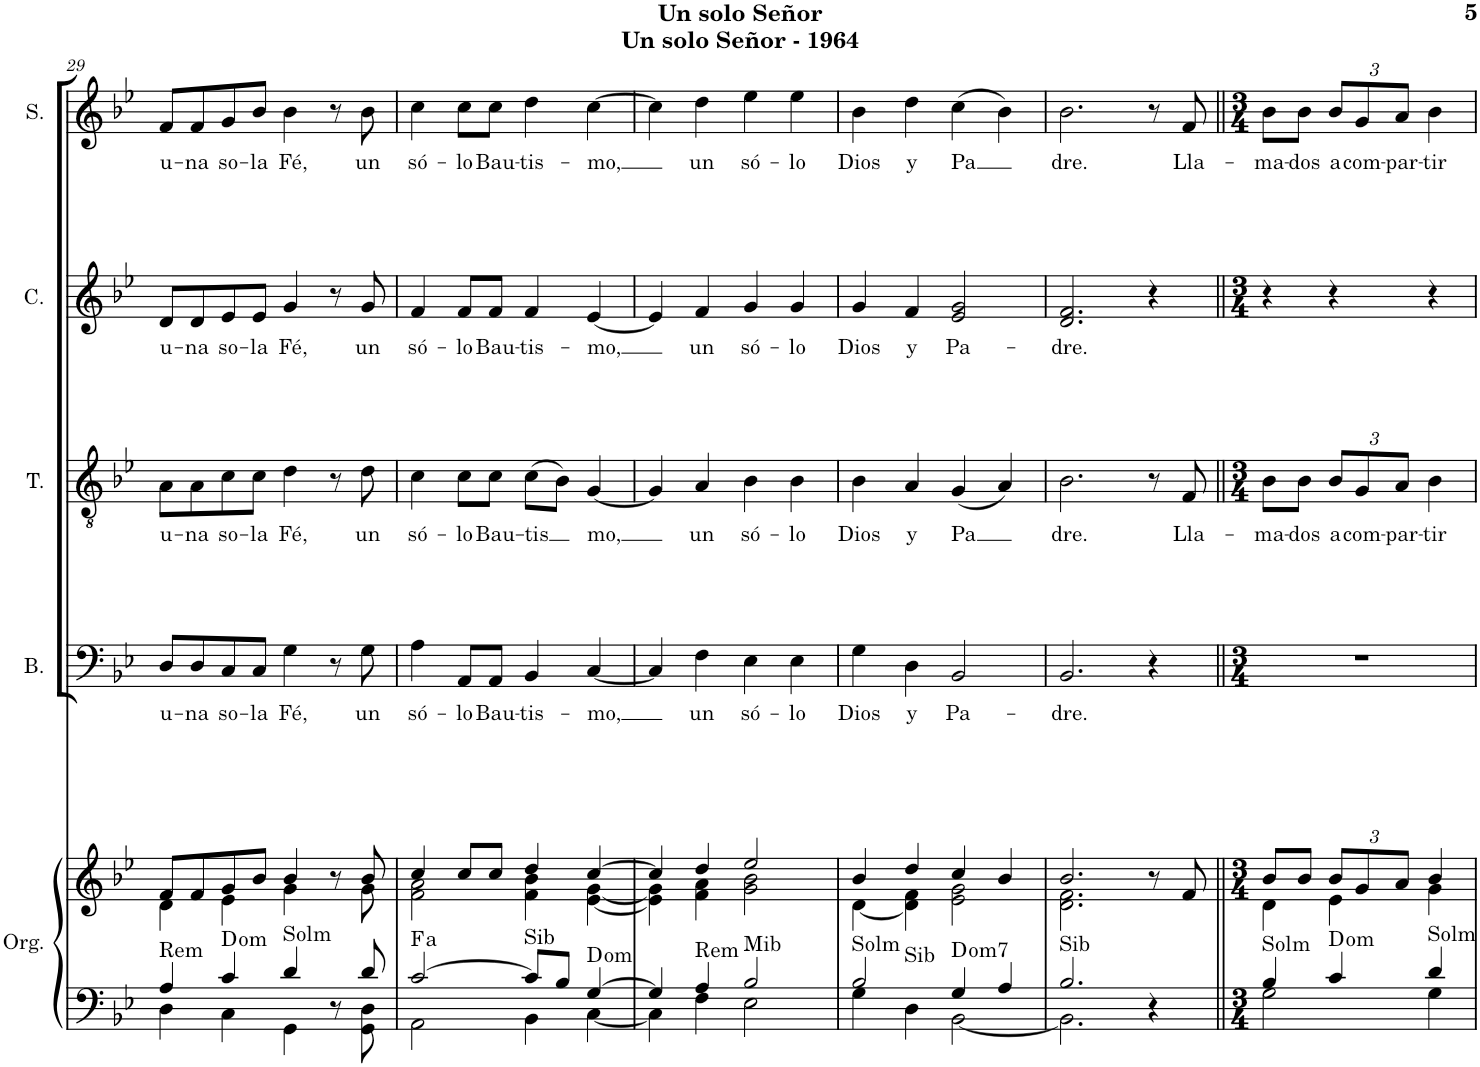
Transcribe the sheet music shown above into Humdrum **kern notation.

**kern	**kern	**harte	**kern	**text	**kern	**text	**kern	**text	**kern	**text
*part5	*part5	*part5	*part4	*part4	*part3	*part3	*part2	*part2	*part1	*part1
*staff6	*staff5	*	*staff4	*staff4	*staff3	*staff3	*staff2	*staff2	*staff1	*staff1
*I"Órgano	*	*	*I"Bajo	*	*I"Tenor	*	*I"Contralto	*	*I"Soprano	*
*	*	*	*I'B.	*	*I'T.	*	*I'C.	*	*I'S.	*
!!LO:PB:g=z
*clefF4	*clefG2	*	*clefF4	*	*clefGv2	*	*clefG2	*	*clefG2	*
*k[b-e-]	*k[b-e-]	*	*k[b-e-]	*	*k[b-e-]	*	*k[b-e-]	*	*k[b-e-]	*
*M4/4	*M4/4	*	*M4/4	*	*M4/4	*	*M4/4	*	*M4/4	*
=29	=29	=29	=29	=29	=29	=29	=29	=29	=29	=29
*^	*^	*	*	*	*	*	*	*	*	*
!	!	!	!	!LO:H:kt=Rem	!	!LO:LY:b	!	!LO:LY:b	!	!LO:LY:b	!	!LO:LY:b
4A/	4D\	8f/L	4d\	N	8D/L	u-	8A\L	u-	8d/L	u-	8f/L	u-
!	!	!	!	!	!	!LO:LY:b	!	!LO:LY:b	!	!LO:LY:b	!	!LO:LY:b
.	.	8f/	.	.	8D/	-na	8A\	-na	8d/	-na	8f/	-na
!	!	!	!	!	!	!LO:LY:b	!	!LO:LY:b	!	!LO:LY:b	!	!LO:LY:b
4c/	4C\	8g/	4e-\	D:dim	8C/	so-	8c\	so-	8e-/	so-	8g/	so-
!	!	!	!	!	!	!LO:LY:b	!	!LO:LY:b	!	!LO:LY:b	!	!LO:LY:b
.	.	8b-/J	.	.	8C/J	-la	8c\J	-la	8e-/J	-la	8b-/J	-la
!	!	!	!	!LO:H:kt=Solm	!	!LO:LY:b	!	!LO:LY:b	!	!LO:LY:b	!	!LO:LY:b
4d/	4GG\	4b-/	4g\	N	4G\	Fé,	4d\	Fé,	4g/	Fé,	4b-\	Fé,
8r	8ryy	8r	8ryy	.	8r	.	8r	.	8r	.	8r	.
!	!	!	!	!	!	!LO:LY:b	!	!LO:LY:b	!	!LO:LY:b	!	!LO:LY:b
8d/	8GG\ 8D\	8b-/	8g\	.	8G\	un	8d\	un	8g/	un	8b-\	un
=30	=30	=30	=30	=30	=30	=30	=30	=30	=30	=30	=30	=30
!	!	!	!	!LO:H:kt=a	!	!LO:LY:b	!	!LO:LY:b	!	!LO:LY:b	!	!LO:LY:b
[2c/	2AA\	4cc/	2f\ 2a\	.	4A\	só-	4c\	só-	4f/	só-	4cc\	só-
!	!	!	!	!	!	!LO:LY:b	!	!LO:LY:b	!	!LO:LY:b	!	!LO:LY:b
.	.	8cc/L	.	.	8AA/L	-lo	8c\L	-lo	8f/L	-lo	8cc\L	-lo
!	!	!	!	!	!	!LO:LY:b	!	!LO:LY:b	!	!LO:LY:b	!	!LO:LY:b
.	.	8cc/J	.	.	8AA/J	Bau-	8c\J	Bau-	8f/J	Bau-	8cc\J	Bau-
!	!	!	!	!LO:H:kt=Sib	!	!LO:LY:b	!	!LO:LY:b	!	!LO:LY:b	!	!LO:LY:b
8c/L]	4BB-\	4dd/	4f\ 4b-\	N	4BB-/	-tis-	(8c\L	-tis	4f/	-tis-	4dd\	-tis-
8B-/J	.	.	.	.	.	.	8B-\J)	.	.	.	.	.
!	!	!	!	!	!	!LO:LY:b	!	!LO:LY:b	!	!LO:LY:b	!	!LO:LY:b
[4G/	[4C\	[4cc/	[4e-\ [4g\	D:dim	[4C/	-mo,	[4G/	mo,	[4e-/	-mo,	[4cc\	-mo,
=31	=31	=31	=31	=31	=31	=31	=31	=31	=31	=31	=31	=31
4G/]	4C\]	4cc/]	4e-\] 4g\]	.	4C/]	.	4G/]	.	4e-/]	.	4cc\]	.
!	!	!	!	!LO:H:kt=Rem	!	!LO:LY:b	!	!LO:LY:b	!	!LO:LY:b	!	!LO:LY:b
4A/	4F\	4dd/	4f\ 4a\	N	4F\	un	4A/	un	4f/	un	4dd\	un
!	!	!	!	!LO:H:kt=Mib	!	!LO:LY:b	!	!LO:LY:b	!	!LO:LY:b	!	!LO:LY:b
2B-/	2E-\	2ee-/	2g\ 2b-\	N	4E-\	só-	4B-\	só-	4g/	só-	4ee-\	só-
!	!	!	!	!	!	!LO:LY:b	!	!LO:LY:b	!	!LO:LY:b	!	!LO:LY:b
.	.	.	.	.	4E-\	-lo	4B-\	-lo	4g/	-lo	4ee-\	-lo
=32	=32	=32	=32	=32	=32	=32	=32	=32	=32	=32	=32	=32
!	!	!	!	!LO:H:n=1:kt=Solm	!	!LO:LY:b	!	!LO:LY:b	!	!LO:LY:b	!	!LO:LY:b
!	!	!	!	!LO:H:n=2:kt=Sib	!	!	!	!	!	!	!	!
2B-/	4G\	4b-/	[4d\	N N	4G\	Dios	4B-\	Dios	4g/	Dios	4b-\	Dios
!	!	!	!	!	!	!LO:LY:b	!	!LO:LY:b	!	!LO:LY:b	!	!LO:LY:b
.	4D\	4dd/	4d\] 4f\	.	4D\	y	4A/	y	4f/	y	4dd\	y
!	!	!	!	!	!	!LO:LY:b	!	!LO:LY:b	!	!LO:LY:b	!	!LO:LY:b
4G/	[2BB-\	4cc/	2e-\ 2g\	D:dim	2BB-/	Pa-	(4G/	Pa	2e-/ 2g/	Pa-	(4cc\	Pa
4A/	.	4b-/	.	.	.	.	4A/)	.	.	.	4b-\)	.
=33	=33	=33	=33	=33	=33	=33	=33	=33	=33	=33	=33	=33
!	!	!	!	!LO:H:kt=Sib	!	!LO:LY:b	!	!LO:LY:b	!	!LO:LY:b	!	!LO:LY:b
2.B-/	2.BB-\]	2.b-/	2.d\ 2.f\	N	2.BB-/	-dre.	2.B-\	dre.	2.d/ 2.f/	-dre.	2.b-\	dre.
4r	4ryy	8r	4ryy	.	4r	.	8r	.	4r	.	8r	.
!	!	!	!	!	!	!	!	!LO:LY:b	!	!	!	!LO:LY:b
.	.	8f/	.	.	.	.	8F/	Lla-	.	.	8f/	Lla-
=34||	=34||	=34||	=34||	=34||	=34||	=34||	=34||	=34||	=34||	=34||	=34||	=34||
*M3/4	*	*M3/4	*	*	*M3/4	*	*M3/4	*	*M3/4	*	*M3/4	*
!	!	!	!	!LO:H:kt=Solm	!	!	!	!LO:LY:b	!	!	!	!LO:LY:b
4B-/	2G\	8b-/L	4d\	N	2.r	.	8B-\L	-ma-	4r	.	8b-\L	-ma-
!	!	!	!	!	!	!	!	!LO:LY:b	!	!	!	!LO:LY:b
.	.	8b-/J	.	.	.	.	8B-\J	-dos	.	.	8b-\J	-dos
*	*	*Xbrackettup	*	*	*	*	*Xbrackettup	*	*	*	*	*
!	!	!	!	!	!	!	!	!LO:LY:b	!	!	!	!
*	*	*	*	*	*	*	*	*	*	*	*Xbrackettup	*
!	!	!	!	!	!	!	!	!	!	!	!	!LO:LY:b
4c/	.	12b-/L	4e-\	D:dim	.	.	12B-/L	a	4r	.	12b-/L	a
!	!	!	!	!	!	!	!	!LO:LY:b	!	!	!	!LO:LY:b
.	.	12g/	.	.	.	.	12G/	com-	.	.	12g/	com-
!	!	!	!	!	!	!	!	!LO:LY:b	!	!	!	!LO:LY:b
.	.	12a/J	.	.	.	.	12A/J	-par-	.	.	12a/J	-par-
!	!	!	!	!LO:H:kt=Solm	!	!	!	!LO:LY:b	!	!	!	!LO:LY:b
4d/	4G\	4b-/	4g\	N	.	.	4B-\	-tir	4r	.	4b-\	-tir
*v	*v	*	*	*	*	*	*	*	*	*	*	*
*	*v	*v	*	*	*	*	*	*	*	*	*
=	=	=	=	=	=	=	=	=	=	=
*-	*-	*-	*-	*-	*-	*-	*-	*-	*-	*-
